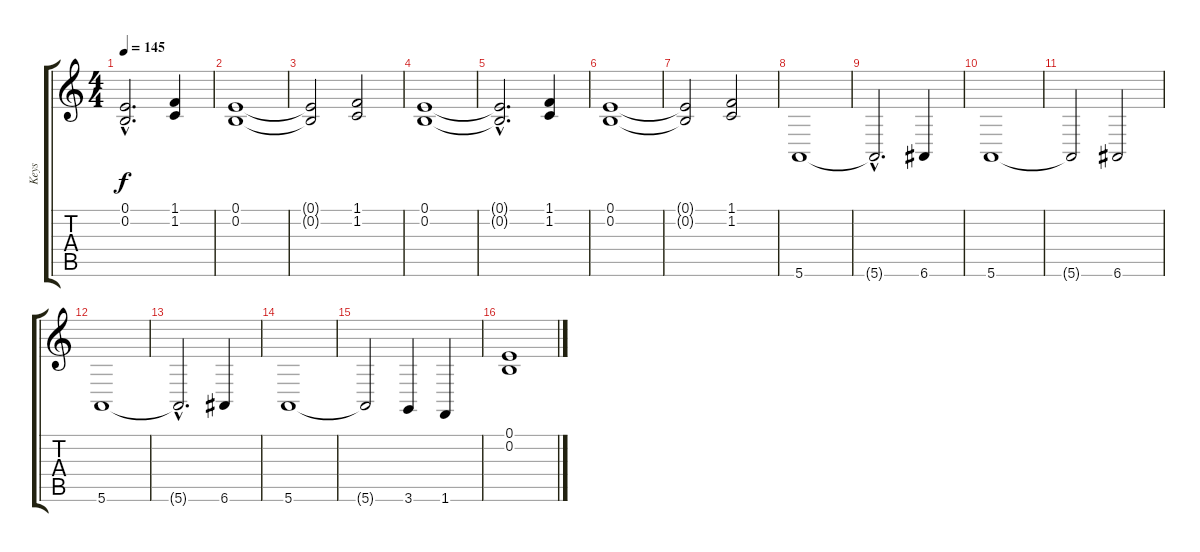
\track ("Keys" "Keys") {instrument synthstrings1}
\staff {score tabs}
\tuning (E4 B3 G3 D3 A2 E2) {hide}
\ts (4 4)
\tempo 145
\clef g2
\ks c
(0.1{hac t} 0.2{hac t}).2{d dy f} (1.1 1.2).4 |
(0.1 0.2).1 |
(0.1{t} 0.2{t}).2 (1.1 1.2).2 |
(0.1 0.2).1 |
(0.1{hac t} 0.2{hac t}).2{d} (1.1 1.2).4 |
(0.1 0.2).1 |
(0.1{t} 0.2{t}).2 (1.1 1.2).2 |
5.6.1 |
5.6{hac t}.2{d} 6.6.4 |
5.6.1 |
5.6{t}.2 6.6.2 |
5.6.1 |
5.6{hac t}.2{d} 6.6.4 |
5.6.1 |
5.6{t}.2 3.6.4 1.6.4 |
(0.1 0.2).1
